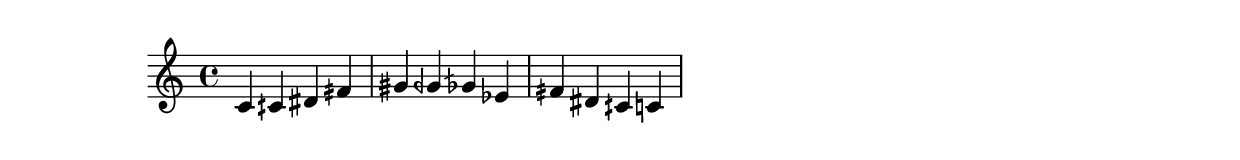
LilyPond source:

% Do not edit this file; it is automatically
% generated from Documentation/snippets/new
% This file is in the public domain.
%% Note: this file works from version 2.13.0
\version "2.13.18"

\header {
%% Translation of GIT committish: d2119a9e5e951c6ae850322f41444ac98d1ed492
  texidoces = "
El «Makam» es un tipo de melodía de Turquía que
utiliza alteraciones microtonales de 1/9 de tono.  Consulte el
archivo de inicio @code{makam.ly} (véase el 'Manual de
aprendizaje @version{}, 4.6.3 Otras fuentes de información' para
averiguar la situación de este archivo) para ver detalles de los
nombres de las notas y las alteraciones.

"
  doctitlees = "Ejemplo de «Makam»"



%% Translation of GIT committish: 0a868be38a775ecb1ef935b079000cebbc64de40
  texidocde = "
Makam ist eine türkische Melodie, in der 1/9-Tonabstände
eingesetzt werden.  Sehen Sie sich die Initialisierungsdatei
@code{makam.ly} für weiter Information zu Tonhöhenbezeichnungen
und Alterationen an (siehe
Handbuch zum Lernen @version{}, 4.6.3 Weitere Information zu
Hinweisen, wo diese Datei gespeichert ist)."

  doctitlede = "Makam-Beispiel"

%% Translation of GIT committish: 58a29969da425eaf424946f4119e601545fb7a7e
  texidocfr = "
Le «makam» est une forme de mélodie turque qui utilise des altérations
d'un neuvième de ton.  Consultez le fichier d'initialisation
@code{makam.ly} pour plus de détails sur les hauteurs et altérations
utilisées (voir le chapitre 4.6.3 - Autres sources d'information du
manuel d'initiation pour le localiser).

"
  doctitlefr = "Exemple de musique « Makam »"

  lsrtags = "pitches, world-music"
  texidoc = "
Makam is a type of melody from Turkey using 1/9th-tone microtonal
alterations.  Consult the initialization file @samp{ly/makam.ly} for
details of pitch names and alterations.

"
  doctitle = "Makam example"
} % begin verbatim


% Initialize makam settings
\include "makam.ly"

\relative c' {
  \set Staff.keySignature = #`((6 . ,(- KOMA)) (3 . ,BAKIYE))
  c4 cc db fk
  gbm4 gfc gfb efk
  fk4 db cc c
}
